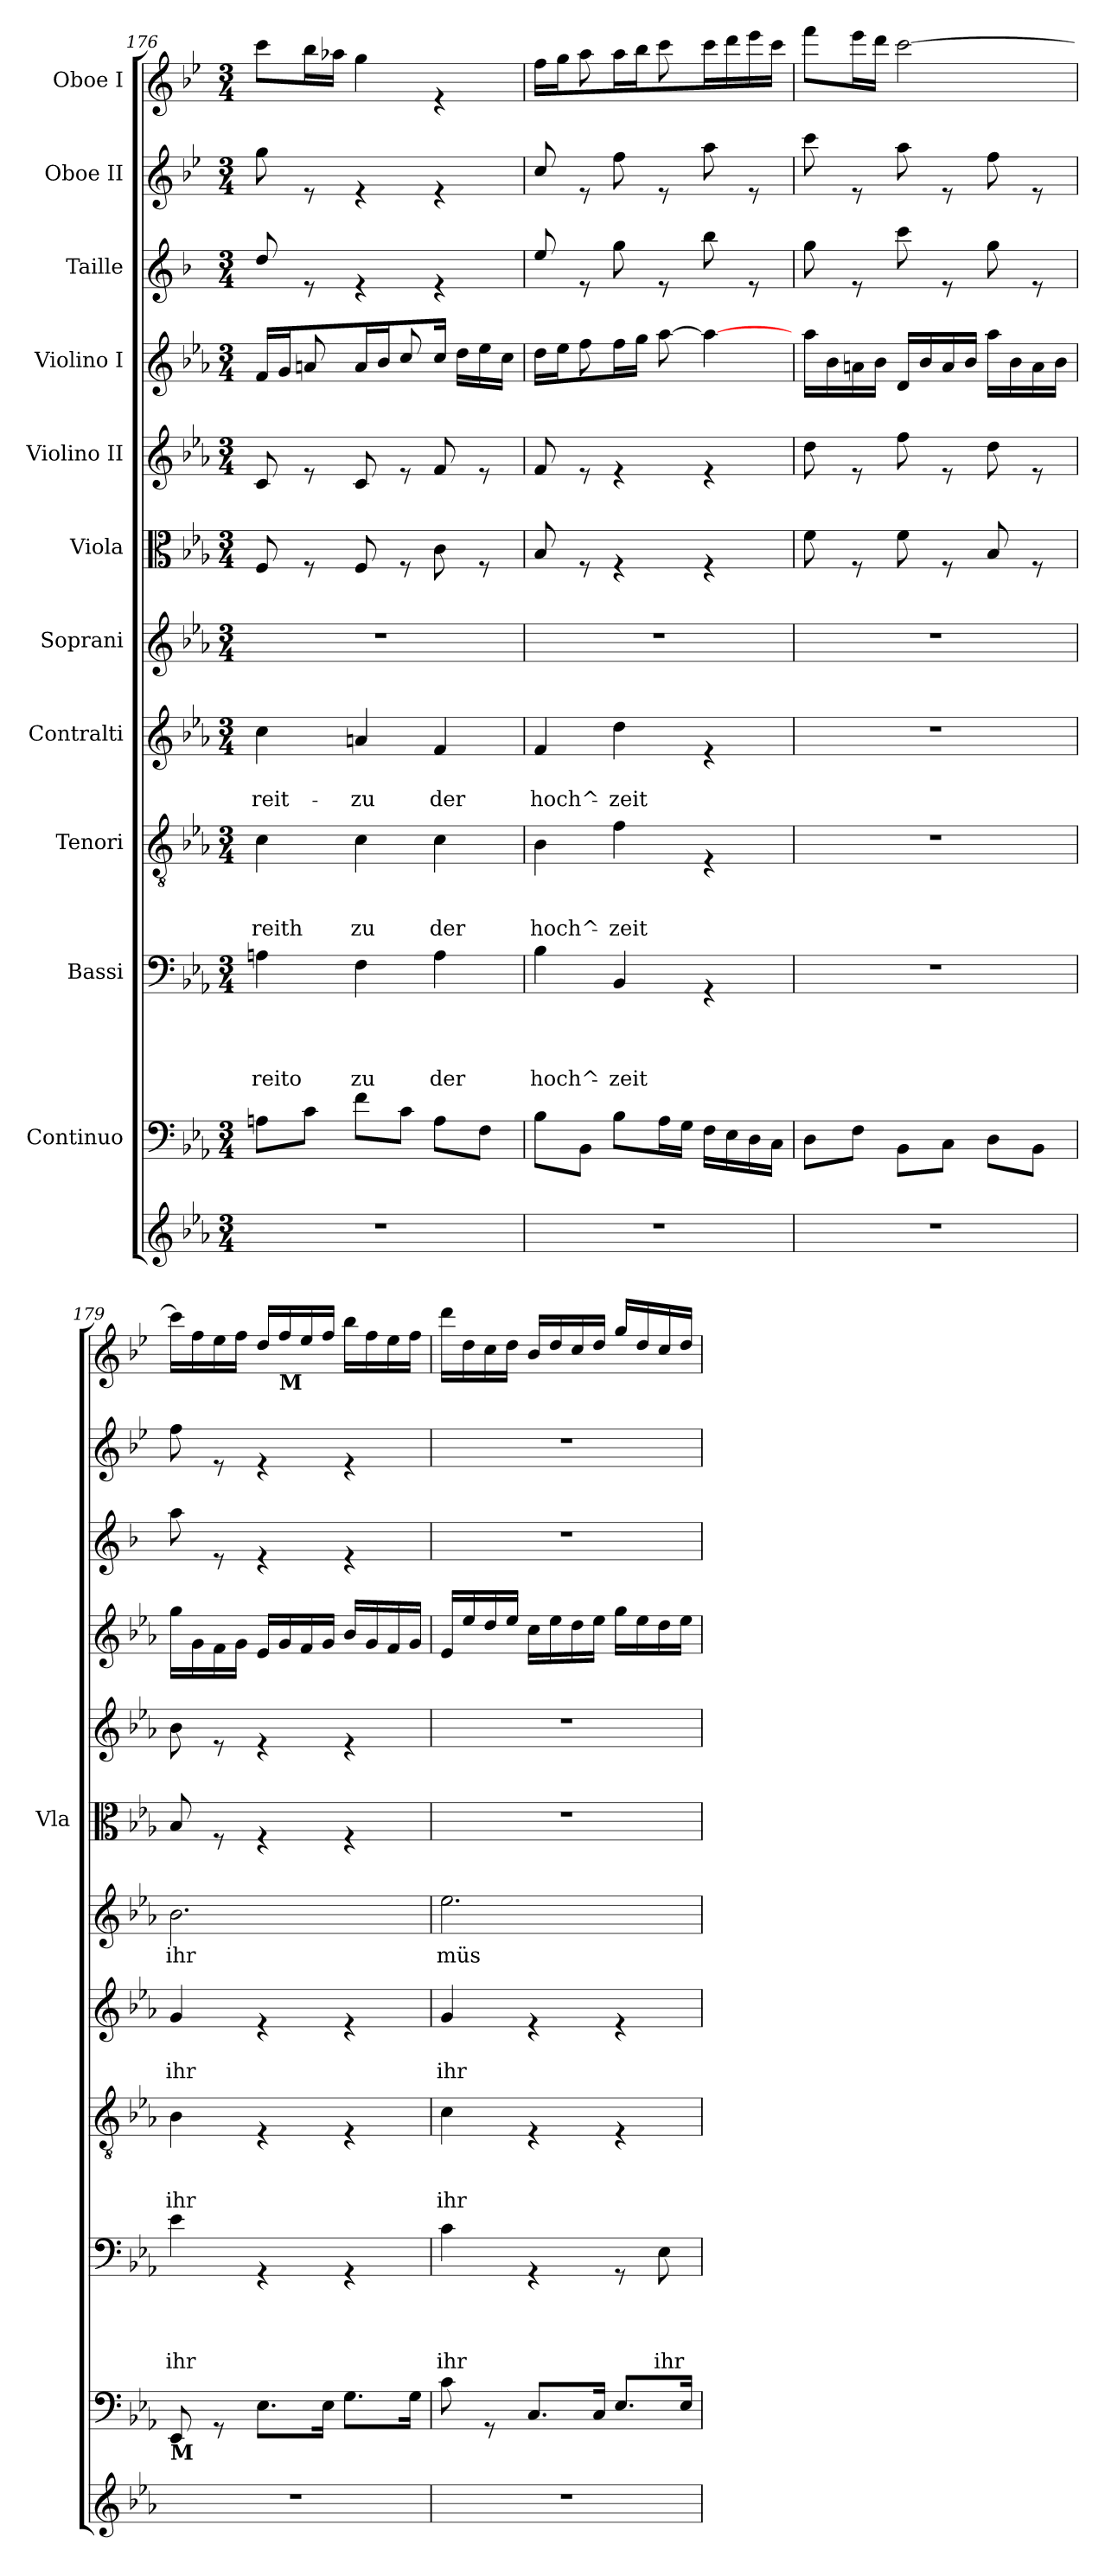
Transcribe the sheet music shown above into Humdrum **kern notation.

**kern	**kern	**kern	**text	**text	**text	**text	**kern	**text	**text	**text	**kern	**text	**text	**kern	**text	**kern	**kern	**kern	**kern	**kern	**kern
*part12	*part11	*part10	*part10	*part10	*part10	*part10	*part9	*part9	*part9	*part9	*part8	*part8	*part8	*part7	*part7	*part6	*part5	*part4	*part3	*part2	*part1
*staff12	*staff11	*staff10	*staff10	*staff10	*staff10	*staff10	*staff9	*staff9	*staff9	*staff9	*staff8	*staff8	*staff8	*staff7	*staff7	*staff6	*staff5	*staff4	*staff3	*staff2	*staff1
*	*I"Continuo	*I"Bassi	*	*	*	*	*I"Tenori	*	*	*	*I"Contralti	*	*	*I"Soprani	*	*I"Viola	*I"Violino II	*I"Violino I	*I"Taille	*I"Oboe II	*I"Oboe I
*	*	*	*	*	*	*	*	*	*	*	*	*	*	*	*	*I'Vla	*	*	*	*	*
*clefG2	*clefF4	*clefF4	*	*	*	*	*clefGv2	*	*	*	*clefG2	*	*	*clefG2	*	*clefC3	*clefG2	*clefG2	*clefG2	*clefG2	*clefG2
*	*	*	*	*	*	*	*	*	*	*	*	*	*	*	*	*	*	*	*ITrd4c7	*ITrd4c7	*ITrd4c7
*k[b-e-a-]	*k[b-e-a-]	*k[b-e-a-]	*	*	*	*	*k[b-e-a-]	*	*	*	*k[b-e-a-]	*	*	*k[b-e-a-]	*	*k[b-e-a-]	*k[b-e-a-]	*k[b-e-a-]	*k[b-e-]	*k[b-e-a-]	*k[b-e-a-]
*E-:	*E-:	*E-:	*	*	*	*	*E-:	*	*	*	*E-:	*	*	*E-:	*	*E-:	*E-:	*E-:	*B-:	*E-:	*E-:
*M3/4	*M3/4	*M3/4	*	*	*	*	*M3/4	*	*	*	*M3/4	*	*	*M3/4	*	*M3/4	*M3/4	*M3/4	*M3/4	*M3/4	*M3/4
=176	=176	=176	=176	=176	=176	=176	=176	=176	=176	=176	=176	=176	=176	=176	=176	=176	=176	=176	=176	=176	=176
!	!	!	!	!	!	!LO:LY:b	!	!	!	!LO:LY:b	!	!	!LO:LY:b	!	!	!	!	!	!	!	!
*	*	*	*	*	*	*	*	*	*	*	*	*	*	*	*	*	*	*^	*	*	*
2.r	8An\L	4An\	.	.	.	-reito	4c\	.	.	-reith	4cc\	.	-reit-	2.r	.	8F/	8c/	16f/LL	8ryy	8g/	8cc\	8ff\L
.	.	.	.	.	.	.	.	.	.	.	.	.	.	.	.	.	.	16g/	.	.	.	.
.	8c\J	.	.	.	.	.	.	.	.	.	.	.	.	.	.	8rF	8re	8ryy	8an/	8re	8re	16ee-\L
.	.	.	.	.	.	.	.	.	.	.	.	.	.	.	.	.	.	.	.	.	.	16dd-X\JJ
!	!	!	!	!	!	!LO:LY:b	!	!	!	!LO:LY:b	!	!	!LO:LY:b	!	!	!	!	!	!	!	!	!
.	8f\L	4F\	.	.	.	zu	4c\	.	.	zu	4an/	.	-zu	.	.	8F/	8c/	16a/	8ryy	4re	4re	4cc\
.	.	.	.	.	.	.	.	.	.	.	.	.	.	.	.	.	.	16b-/	.	.	.	.
.	8c\J	.	.	.	.	.	.	.	.	.	.	.	.	.	.	8rF	8re	8ryy	8cc/	.	.	.
!	!	!	!	!	!	!LO:LY:b	!	!	!	!LO:LY:b	!	!	!LO:LY:b	!	!	!	!	!	!	!	!	!
.	8A\L	4A\	.	.	.	der	4c\	.	.	der	4f/	.	der	.	.	8c\	8f/	16cc/JJ	16ryy	4re	4re	4re
.	.	.	.	.	.	.	.	.	.	.	.	.	.	.	.	.	.	8.ryy	16dd\LL	.	.	.
.	8F\J	.	.	.	.	.	.	.	.	.	.	.	.	.	.	8rF	8re	.	16ee-\	.	.	.
.	.	.	.	.	.	.	.	.	.	.	.	.	.	.	.	.	.	.	16cc\JJ	.	.	.
=177	=177	=177	=177	=177	=177	=177	=177	=177	=177	=177	=177	=177	=177	=177	=177	=177	=177	=177	=177	=177	=177	=177
!	!	!	!	!	!	!LO:LY:b	!	!	!	!LO:LY:b	!	!	!LO:LY:b	!	!	!	!	!	!	!	!	!
*	*	*	*	*	*	*	*	*	*	*	*	*	*	*	*	*	*	*	*	*	*	*^
2.r	8B-\L	4B-\	.	.	.	hoch^-	4B-\	.	.	hoch^-	4f/	.	hoch^-	2.r	.	8B-/	8f/	16dd\LL	8ryy	8a/	8f/	16b-\LL	8ryy
.	.	.	.	.	.	.	.	.	.	.	.	.	.	.	.	.	.	16ee-\	.	.	.	16cc\	.
.	8BB-\J	.	.	.	.	.	.	.	.	.	.	.	.	.	.	8rF	8re	8ryy	8ff\	8re	8re	8ryy	8dd\
!	!	!	!	!	!	!LO:LY:b	!	!	!	!LO:LY:b	!	!	!LO:LY:b	!	!	!	!	!	!	!	!	!	!
.	8B-\L	4BB-/	.	.	.	-zeit	4f\	.	.	-zeit	4dd\	.	-zeit	.	.	4rF	4re	16ff\	8ryy	8cc\	8b-\	16dd\	8ryy
.	.	.	.	.	.	.	.	.	.	.	.	.	.	.	.	.	.	16gg\JJ	.	.	.	16ee-\	.
.	16A-\L	.	.	.	.	.	.	.	.	.	.	.	.	.	.	.	.	4.ryy	[<8aa-\	8re	8re	8ryy	8ff\
.	16G\JJ	.	.	.	.	.	.	.	.	.	.	.	.	.	.	.	.	.	.	.	.	.	.
.	16F\LL	4rGG	.	.	.	.	4rE	.	.	.	4re	.	.	.	.	4rF	4re	.	4aa-\_	8ee-\	8dd\	16ff\	4ryy
.	16E-\	.	.	.	.	.	.	.	.	.	.	.	.	.	.	.	.	.	.	.	.	16gg\	.
.	16D\	.	.	.	.	.	.	.	.	.	.	.	.	.	.	.	.	.	.	8re	8re	16aa-\	.
.	16C\JJ	.	.	.	.	.	.	.	.	.	.	.	.	.	.	.	.	.	.	.	.	16ff\JJ	.
*	*	*	*	*	*	*	*	*	*	*	*	*	*	*	*	*	*	*v	*v	*	*	*v	*v
=178	=178	=178	=178	=178	=178	=178	=178	=178	=178	=178	=178	=178	=178	=178	=178	=178	=178	=178	=178	=178	=178
2.r	8D\L	2.r	.	.	.	.	2.r	.	.	.	2.r	.	.	2.r	.	8f\	8dd\	16aa-\LL	8cc\	8ff\	8bb-\L
.	.	.	.	.	.	.	.	.	.	.	.	.	.	.	.	.	.	16b-\	.	.	.
.	8F\J	.	.	.	.	.	.	.	.	.	.	.	.	.	.	8rF	8re	16an\	8re	8re	16aa-\L
.	.	.	.	.	.	.	.	.	.	.	.	.	.	.	.	.	.	16b-\JJ	.	.	16gg\JJ
.	8BB-\L	.	.	.	.	.	.	.	.	.	.	.	.	.	.	8f\	8ff\	16d/LL	8ff\	8dd\	[2ff\
.	.	.	.	.	.	.	.	.	.	.	.	.	.	.	.	.	.	16b-/	.	.	.
.	8C\J	.	.	.	.	.	.	.	.	.	.	.	.	.	.	8rF	8re	16a/	8re	8re	.
.	.	.	.	.	.	.	.	.	.	.	.	.	.	.	.	.	.	16b-/JJ	.	.	.
.	8D\L	.	.	.	.	.	.	.	.	.	.	.	.	.	.	8B-/	8dd\	16aa-\LL	8cc\	8b-\	.
.	.	.	.	.	.	.	.	.	.	.	.	.	.	.	.	.	.	16b-\	.	.	.
.	8BB-\J	.	.	.	.	.	.	.	.	.	.	.	.	.	.	8rF	8re	16a\	8re	8re	.
.	.	.	.	.	.	.	.	.	.	.	.	.	.	.	.	.	.	16b-\JJ	.	.	.
!!LO:LB:g=z
=179	=179	=179	=179	=179	=179	=179	=179	=179	=179	=179	=179	=179	=179	=179	=179	=179	=179	=179	=179	=179	=179
!	!LO:TX:b:B:t=M	!	!	!	!	!	!	!	!	!	!	!	!	!	!	!	!	!	!	!	!
!	!	!	!	!	!	!LO:LY:b	!	!	!	!LO:LY:b	!	!	!LO:LY:b	!	!LO:LY:b	!	!	!	!	!	!
2.r	8EE-/	4e-\	.	.	.	ihr	4B-\	.	.	ihr	4g/	.	ihr	2.b-\	ihr	8B-/	8b-\	16gg\LL	8dd\	8b-\	16ff\LL]
.	.	.	.	.	.	.	.	.	.	.	.	.	.	.	.	.	.	16g\	.	.	16b-\
.	8rGG	.	.	.	.	.	.	.	.	.	.	.	.	.	.	8rF	8re	16f\	8re	8re	16a-\
.	.	.	.	.	.	.	.	.	.	.	.	.	.	.	.	.	.	16g\JJ	.	.	16b-\JJ
.	8.E-\L	4rGG	.	.	.	.	4rE	.	.	.	4re	.	.	.	.	4rF	4re	16e-/LL	4re	4re	16g/LL
!	!	!	!	!	!	!	!	!	!	!	!	!	!	!	!	!	!	!	!	!	!LO:TX:b:B:t=M
.	.	.	.	.	.	.	.	.	.	.	.	.	.	.	.	.	.	16g/	.	.	16b-/
.	.	.	.	.	.	.	.	.	.	.	.	.	.	.	.	.	.	16f/	.	.	16a-/
.	16E-\Jk	.	.	.	.	.	.	.	.	.	.	.	.	.	.	.	.	16g/JJ	.	.	16b-/JJ
.	8.G\L	4rGG	.	.	.	.	4rE	.	.	.	4re	.	.	.	.	4rF	4re	16b-/LL	4re	4re	16ee-\LL
.	.	.	.	.	.	.	.	.	.	.	.	.	.	.	.	.	.	16g/	.	.	16b-\
.	.	.	.	.	.	.	.	.	.	.	.	.	.	.	.	.	.	16f/	.	.	16a-\
.	16G\Jk	.	.	.	.	.	.	.	.	.	.	.	.	.	.	.	.	16g/JJ	.	.	16b-\JJ
!!LO:PB:g=z
=180	=180	=180	=180	=180	=180	=180	=180	=180	=180	=180	=180	=180	=180	=180	=180	=180	=180	=180	=180	=180	=180
!	!	!	!	!	!	!LO:LY:b	!	!	!	!LO:LY:b	!	!	!LO:LY:b	!	!LO:LY:b	!	!	!	!	!	!
2.r	8c\	4c\	.	.	.	ihr	4c\	.	.	ihr	4g/	.	ihr	2.ee-\	müs-	2.r	2.r	16e-/LL	2.r	2.r	16gg\LL
.	.	.	.	.	.	.	.	.	.	.	.	.	.	.	.	.	.	16ee-/	.	.	16g\
.	8rGG	.	.	.	.	.	.	.	.	.	.	.	.	.	.	.	.	16dd/	.	.	16f\
.	.	.	.	.	.	.	.	.	.	.	.	.	.	.	.	.	.	16ee-/JJ	.	.	16g\JJ
.	8.C/L	4rGG	.	.	.	.	4rE	.	.	.	4re	.	.	.	.	.	.	16cc\LL	.	.	16e-/LL
.	.	.	.	.	.	.	.	.	.	.	.	.	.	.	.	.	.	16ee-\	.	.	16g/
.	.	.	.	.	.	.	.	.	.	.	.	.	.	.	.	.	.	16dd\	.	.	16f/
.	16C/Jk	.	.	.	.	.	.	.	.	.	.	.	.	.	.	.	.	16ee-\JJ	.	.	16g/JJ
.	8.E-/L	8rGG	.	.	.	.	4rE	.	.	.	4re	.	.	.	.	.	.	16gg\LL	.	.	16cc/LL
.	.	.	.	.	.	.	.	.	.	.	.	.	.	.	.	.	.	16ee-\	.	.	16g/
!	!	!	!	!	!	!LO:LY:b	!	!	!	!	!	!	!	!	!	!	!	!	!	!	!
.	.	8E-\	.	.	.	ihr	.	.	.	.	.	.	.	.	.	.	.	16dd\	.	.	16f/
.	16E-/Jk	.	.	.	.	.	.	.	.	.	.	.	.	.	.	.	.	16ee-\JJ	.	.	16g/JJ
=	=	=	=	=	=	=	=	=	=	=	=	=	=	=	=	=	=	=	=	=	=
*-	*-	*-	*-	*-	*-	*-	*-	*-	*-	*-	*-	*-	*-	*-	*-	*-	*-	*-	*-	*-	*-
